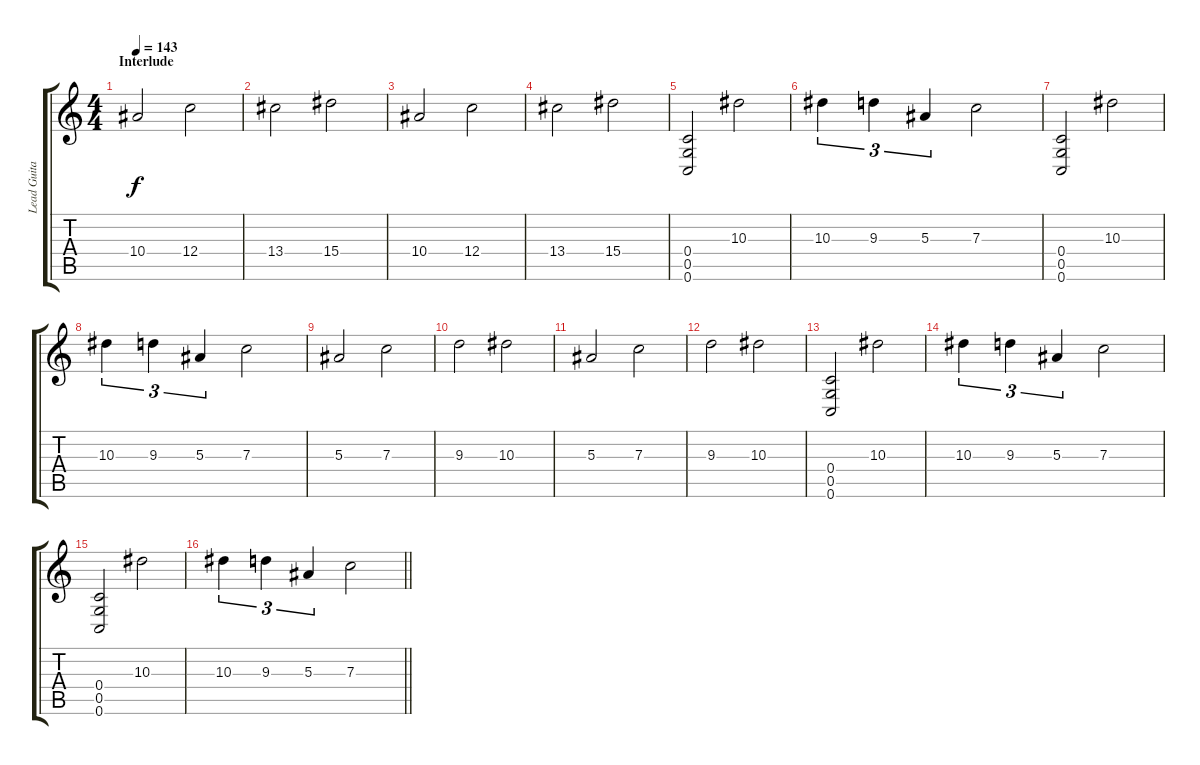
\track ("Lead Guitar (John 5)" "Lead Guita") {instrument distortionguitar}
\staff {score tabs}
\tuning (D4 A3 F3 C3 G2 C2) {hide}
\ts (4 4)
\section ("" "Interlude")
\tempo 143
\clef g2
\ks c
10.4.2{dy f} 12.4.2 |
13.4.2 15.4.2 |
10.4.2 12.4.2 |
13.4.2 15.4.2 |
(0.4 0.5 0.6).2 10.3.2 |
10.3.4{tu (3 2)} 9.3.4{tu (3 2)} 5.3.4{tu (3 2)} 7.3.2 |
(0.4 0.5 0.6).2 10.3.2 |
10.3.4{tu (3 2)} 9.3.4{tu (3 2)} 5.3.4{tu (3 2)} 7.3.2 |
5.3.2 7.3.2 |
9.3.2 10.3.2 |
5.3.2 7.3.2 |
9.3.2 10.3.2 |
(0.4 0.5 0.6).2 10.3.2 |
10.3.4{tu (3 2)} 9.3.4{tu (3 2)} 5.3.4{tu (3 2)} 7.3.2 |
(0.4 0.5 0.6).2 10.3.2 |
\barLineRight lightlight
10.3.4{tu (3 2)} 9.3.4{tu (3 2)} 5.3.4{tu (3 2)} 7.3.2
